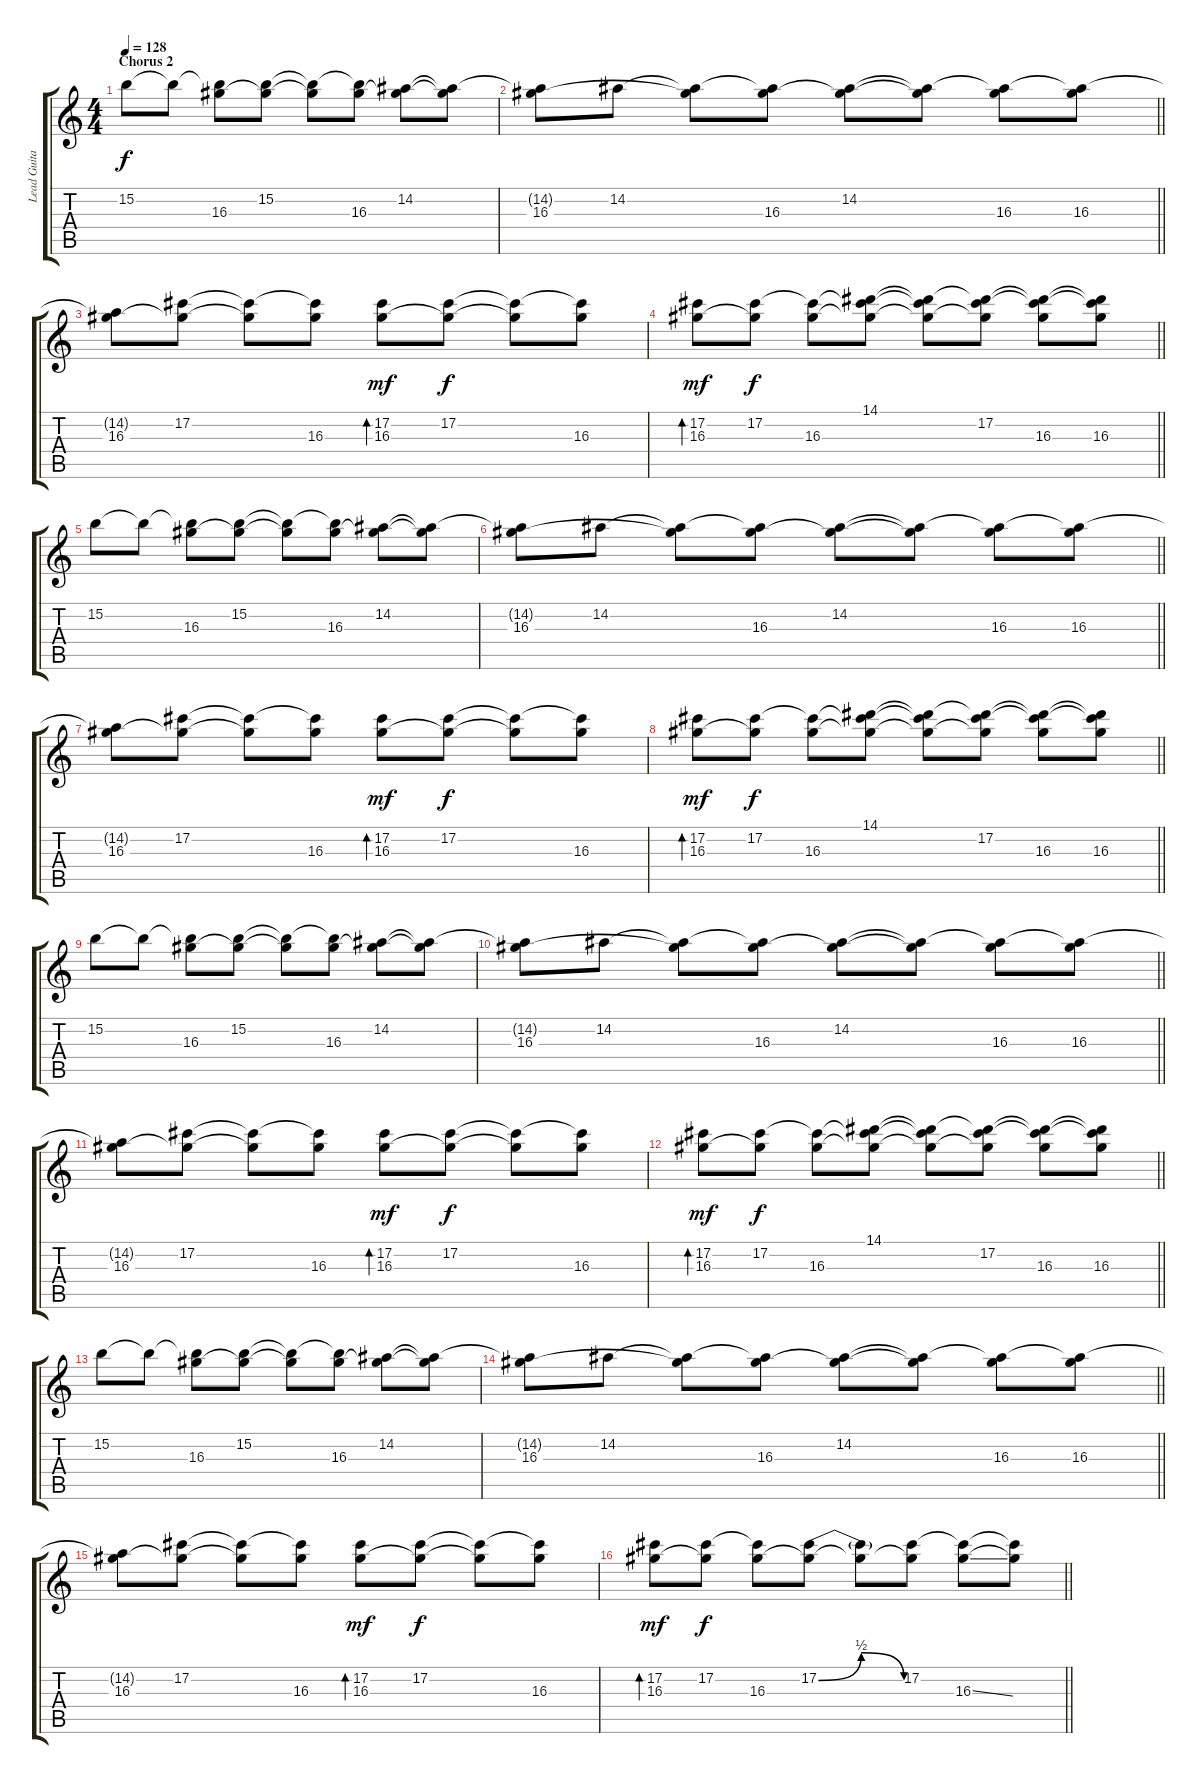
\track ("Lead Guitar" "Lead Guita") {instrument electricguitarjazz}
\staff {score tabs}
\tuning (Db4 Ab3 E3 B2 Gb2 Db2) {hide}
\ts (4 4)
\section ("" "Chorus 2")
\tempo 128
\clef g2
\ks c
15.2.8{dy f} 15.2{t}.8 (15.2{t} 16.3).8 (15.2 16.3{t}).8 (15.2{t} 16.3{t}).8 (15.2{t} 16.3).8 (14.2 16.3{t}).8 (14.2{t} 16.3{t}).8 |
\barLineRight lightlight
(14.2{t} 16.3).8 14.2.8 (14.2{t} 16.3{t}).8 (14.2{t} 16.3).8 (14.2 16.3{t}).8 (14.2{t} 16.3{t}).8 (14.2{t} 16.3).8 (14.2{t} 16.3).8 |
(14.2{t} 16.3).8 (17.2 16.3{t}).8 (17.2{t} 16.3{t}).8 (17.2{t} 16.3).8 (17.2 16.3).8{bd 240 dy mf} (17.2 16.3{t}).8{dy f} (17.2{t} 16.3{t}).8 (17.2{t} 16.3).8 |
\barLineRight lightlight
(17.2 16.3).8{bd 240 dy mf} (17.2 16.3{t}).8{dy f} (17.2{t} 16.3).8 (14.1 17.2{t} 16.3{t}).8 (14.1{t} 17.2{t} 16.3{t}).8 (14.1{t} 17.2 16.3{t}).8 (14.1{t} 17.2{t} 16.3).8 (14.1{t} 17.2{t} 16.3).8 |
15.2.8 15.2{t}.8 (15.2{t} 16.3).8 (15.2 16.3{t}).8 (15.2{t} 16.3{t}).8 (15.2{t} 16.3).8 (14.2 16.3{t}).8 (14.2{t} 16.3{t}).8 |
\barLineRight lightlight
(14.2{t} 16.3).8 14.2.8 (14.2{t} 16.3{t}).8 (14.2{t} 16.3).8 (14.2 16.3{t}).8 (14.2{t} 16.3{t}).8 (14.2{t} 16.3).8 (14.2{t} 16.3).8 |
(14.2{t} 16.3).8 (17.2 16.3{t}).8 (17.2{t} 16.3{t}).8 (17.2{t} 16.3).8 (17.2 16.3).8{bd 240 dy mf} (17.2 16.3{t}).8{dy f} (17.2{t} 16.3{t}).8 (17.2{t} 16.3).8 |
\barLineRight lightlight
(17.2 16.3).8{bd 240 dy mf} (17.2 16.3{t}).8{dy f} (17.2{t} 16.3).8 (14.1 17.2{t} 16.3{t}).8 (14.1{t} 17.2{t} 16.3{t}).8 (14.1{t} 17.2 16.3{t}).8 (14.1{t} 17.2{t} 16.3).8 (14.1{t} 17.2{t} 16.3).8 |
15.2.8 15.2{t}.8 (15.2{t} 16.3).8 (15.2 16.3{t}).8 (15.2{t} 16.3{t}).8 (15.2{t} 16.3).8 (14.2 16.3{t}).8 (14.2{t} 16.3{t}).8 |
\barLineRight lightlight
(14.2{t} 16.3).8 14.2.8 (14.2{t} 16.3{t}).8 (14.2{t} 16.3).8 (14.2 16.3{t}).8 (14.2{t} 16.3{t}).8 (14.2{t} 16.3).8 (14.2{t} 16.3).8 |
(14.2{t} 16.3).8 (17.2 16.3{t}).8 (17.2{t} 16.3{t}).8 (17.2{t} 16.3).8 (17.2 16.3).8{bd 240 dy mf} (17.2 16.3{t}).8{dy f} (17.2{t} 16.3{t}).8 (17.2{t} 16.3).8 |
\barLineRight lightlight
(17.2 16.3).8{bd 240 dy mf} (17.2 16.3{t}).8{dy f} (17.2{t} 16.3).8 (14.1 17.2{t} 16.3{t}).8 (14.1{t} 17.2{t} 16.3{t}).8 (14.1{t} 17.2 16.3{t}).8 (14.1{t} 17.2{t} 16.3).8 (14.1{t} 17.2{t} 16.3).8 |
15.2.8 15.2{t}.8 (15.2{t} 16.3).8 (15.2 16.3{t}).8 (15.2{t} 16.3{t}).8 (15.2{t} 16.3).8 (14.2 16.3{t}).8 (14.2{t} 16.3{t}).8 |
\barLineRight lightlight
(14.2{t} 16.3).8 14.2.8 (14.2{t} 16.3{t}).8 (14.2{t} 16.3).8 (14.2 16.3{t}).8 (14.2{t} 16.3{t}).8 (14.2{t} 16.3).8 (14.2{t} 16.3).8 |
(14.2{t} 16.3).8 (17.2 16.3{t}).8 (17.2{t} 16.3{t}).8 (17.2{t} 16.3).8 (17.2 16.3).8{bd 240 dy mf} (17.2 16.3{t}).8{dy f} (17.2{t} 16.3{t}).8 (17.2{t} 16.3).8 |
\barLineRight lightlight
(17.2 16.3).8{bd 240 dy mf} (17.2 16.3{t}).8{dy f} (17.2{t} 16.3).8 (17.2{be (bendrelease 0 0 29 2 29 2 60 0)} 16.3{t}).8 (17.2{t} 16.3{t}).8 (17.2 16.3{t}).8 (17.2{t} 16.3{ss}).8 (17.2{t} 16.3{t}).8
